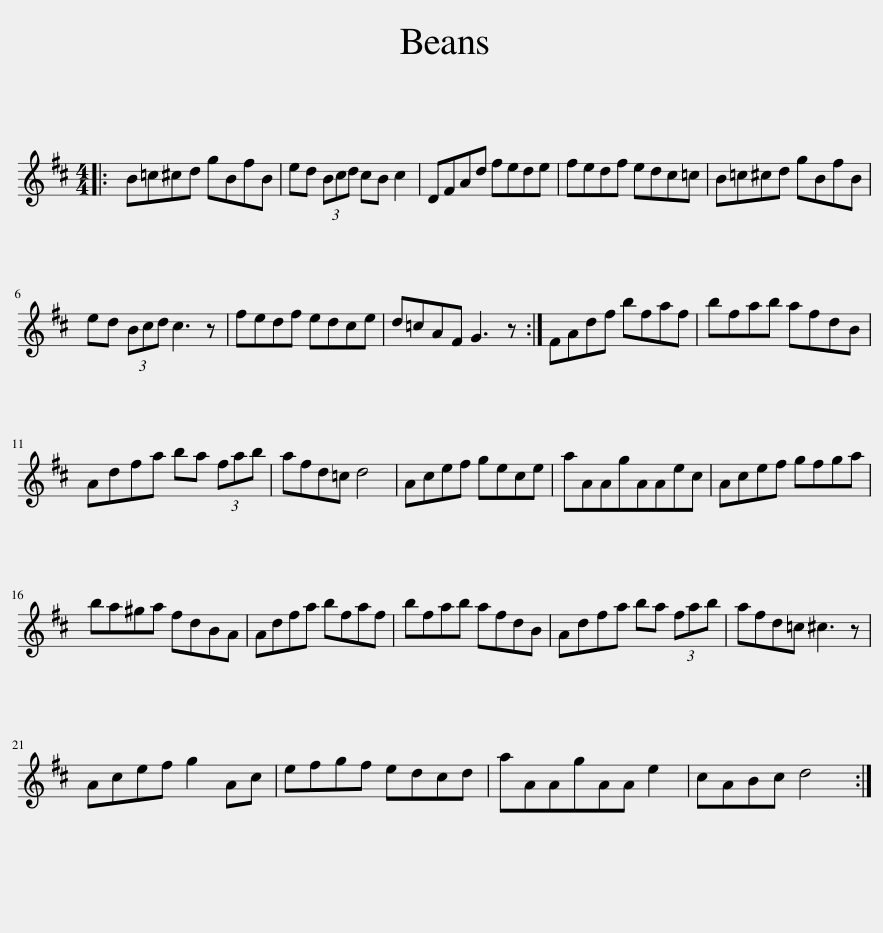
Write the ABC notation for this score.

X:1
L:1/8
M:4/4
I:linebreak $
K:D
V:1 treble
V:1
|: B=c^cd gBfB | ed (3Bcd cB c2 | DFAd fede | fedf edc=c | B=c^cd gBfB |$ %5
 ed (3Bcd c3 z | fedf edce | d=cAF G3 z :| FAdf bfaf | bfab afdB |$ %10
 Adfa ba (3fab | afd=c d4 | Acef gece | aAAgAAec | Acef gfga |$ %15
 ba^ga fdBA | Adfa bfaf | bfab afdB | Adfa ba (3fab | afd=c ^c3 z |$ %20
 Acef g2 Ac | efgf edcd | aAAgAA e2 | cABc d4 :| %24
